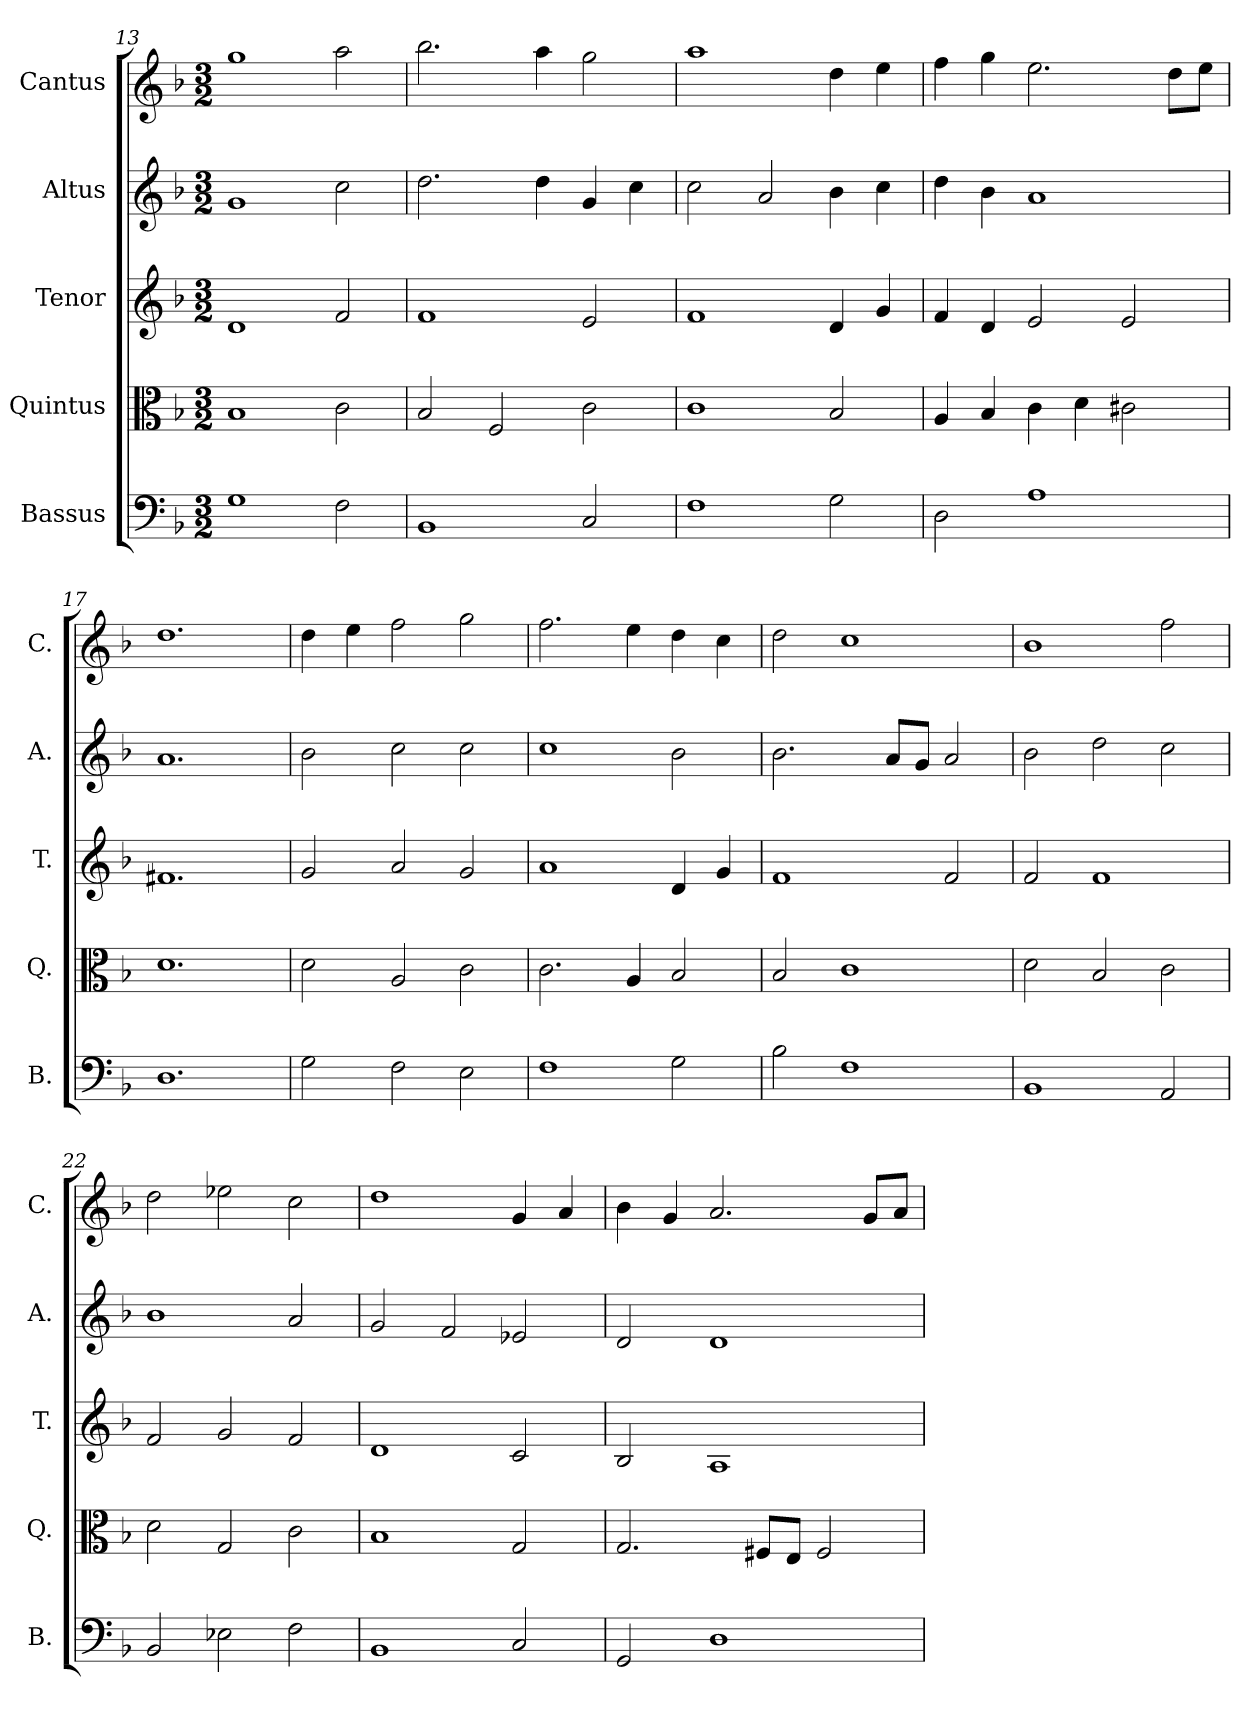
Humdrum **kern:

**kern	**kern	**kern	**kern	**kern
*part5	*part4	*part3	*part2	*part1
*staff5	*staff4	*staff3	*staff2	*staff1
*I"Bassus	*I"Quintus	*I"Tenor	*I"Altus	*I"Cantus
*I'B.	*I'Q.	*I'T.	*I'A.	*I'C.
*clefF4	*clefC3	*clefG2	*clefG2	*clefG2
*k[b-]	*k[b-]	*k[b-]	*k[b-]	*k[b-]
*F:	*F:	*F:	*F:	*F:
*M3/2	*M3/2	*M3/2	*M3/2	*M3/2
=13	=13	=13	=13	=13
1G	1B-	1d	1g	1gg
2F\	2c\	2f/	2cc\	2aa\
=14	=14	=14	=14	=14
1BB-	2B-/	1f	2.dd\	2.bb-\
.	2F/	.	.	.
.	.	.	4dd\	4aa\
2C/	2c\	2e/	4g/	2gg\
.	.	.	4cc\	.
=15	=15	=15	=15	=15
1F	1c	1f	2cc\	1aa
.	.	.	2a/	.
2G\	2B-/	4d/	4b-\	4dd\
.	.	4g/	4cc\	4ee\
=16	=16	=16	=16	=16
2D\	4A/	4f/	4dd\	4ff\
.	4B-/	4d/	4b-\	4gg\
1A	4c\	2e/	1a	2.ee\
.	4d\	.	.	.
.	2c#X\	2e/	.	.
.	.	.	.	8dd\L
.	.	.	.	8ee\J
=17	=17	=17	=17	=17
1.D	1.d	1.f#X	1.a	1.dd
=18	=18	=18	=18	=18
2G\	2d\	2g/	2b-\	4dd\
.	.	.	.	4ee\
2F\	2A/	2a/	2cc\	2ff\
2E\	2c\	2g/	2cc\	2gg\
!!LO:LB:g=z
=19	=19	=19	=19	=19
1F	2.c\	1a	1cc	2.ff\
.	4A/	.	.	4ee\
2G\	2B-/	4d/	2b-\	4dd\
.	.	4g/	.	4cc\
=20	=20	=20	=20	=20
2B-\	2B-/	1f	2.b-\	2dd\
1F	1c	.	.	1cc
.	.	.	8a/L	.
.	.	.	8g/J	.
.	.	2f/	2a/	.
=21	=21	=21	=21	=21
1BB-	2d\	2f/	2b-\	1b-
.	2B-/	1f	2dd\	.
2AA/	2c\	.	2cc\	2ff\
=22	=22	=22	=22	=22
2BB-/	2d\	2f/	1b-	2dd\
2E-X\	2G/	2g/	.	2ee-X\
2F\	2c\	2f/	2a/	2cc\
=23	=23	=23	=23	=23
1BB-	1B-	1d	2g/	1dd
.	.	.	2f/	.
2C/	2G/	2c/	2e-X/	4g/
.	.	.	.	4a/
=24	=24	=24	=24	=24
2GG/	2.G/	2B-/	2d/	4b-\
.	.	.	.	4g/
1D	.	1A	1d	2.a/
.	8F#X/L	.	.	.
.	8E/J	.	.	.
.	2F#/	.	.	.
.	.	.	.	8g/L
.	.	.	.	8a/J
=	=	=	=	=
*-	*-	*-	*-	*-
